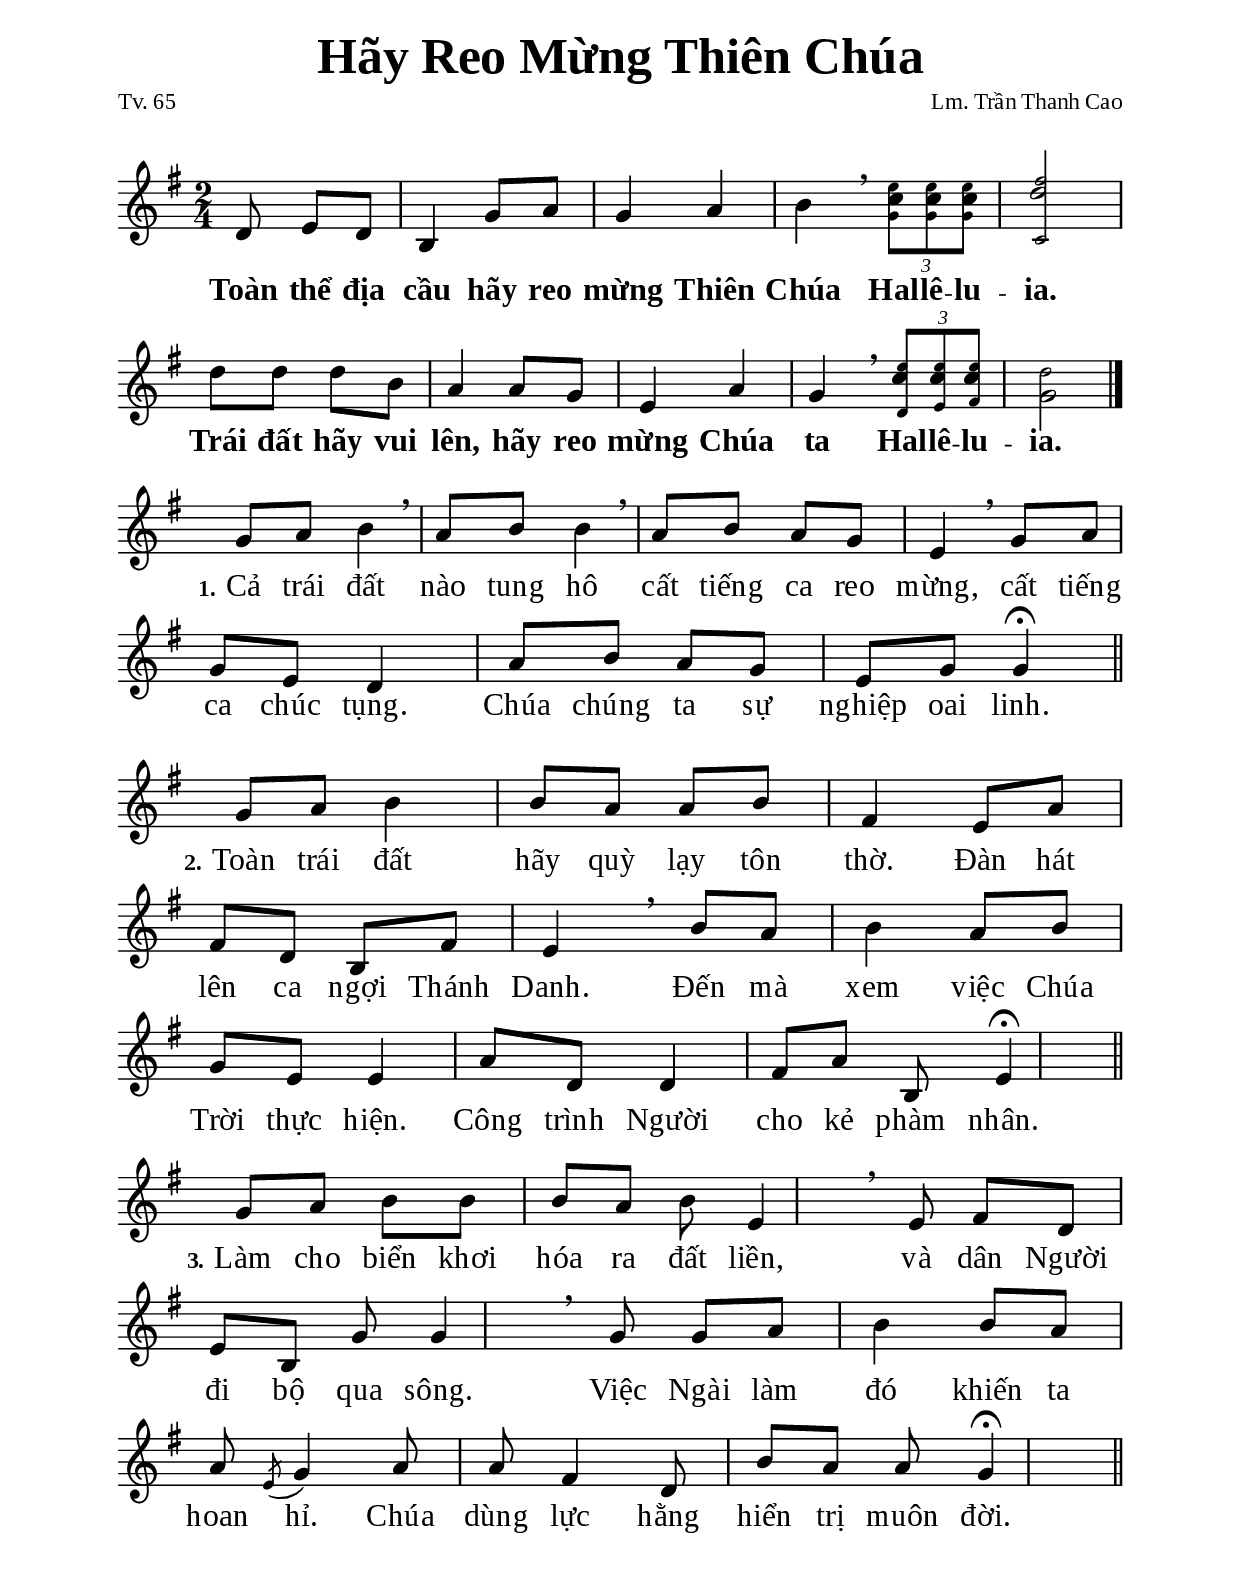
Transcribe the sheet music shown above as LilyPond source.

% Cài đặt chung
\version "2.20.0"
\include "english.ly"

\header {
  title = \markup { \fontsize #3 "Hãy Reo Mừng Thiên Chúa" }
  poet = "Tv. 65"
  composer = "Lm. Trần Thanh Cao"
  arranger = " "
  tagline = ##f
}

\paper {
  #(set-paper-size "a4")
  top-margin = 10\mm
  bottom-margin = 10\mm
  left-margin = 20\mm
  right-margin = 20\mm
  indent = #0
  #(define fonts
    (make-pango-font-tree
      "Liberation Serif"
      "Liberation Serif"
      "Liberation Serif"
      (/ 20 20)))
  page-count = #1
}

% Nhạc điệp khúc
nhacDiepKhuc= \relative c' {
  \partial 4. d8 e d |
  b4 g'8 a |
  g4 a |
  b \breathe \tuplet 3/2 { 
    <\tweak font-size -2 e c \tweak font-size -2 g>8
    <\tweak font-size -2 e c \tweak font-size -2 g>8
    <\tweak font-size -2 e c \tweak font-size -2 g>8
  } |
  <\tweak font-size -2 fs d \tweak font-size -2 c,>2 |
  d8 d d b |
  a4 a8 g |
  e4 a |
  g4 \breathe \tuplet 3/2 {
    <\tweak font-size -2 e' c \tweak font-size -2 d,>8
    <\tweak font-size -2 e c \tweak font-size -2 e,>8
    <\tweak font-size -2 e c \tweak font-size -2 fs,>8
  } |
  <\tweak font-size -2 d g,>2 \bar "|."
}

% Nhạc phiên khúc
nhacPhienKhucMot = \relative c'' {
  g8 a b4 \breathe
  a8 b b4 \breathe
  a8 b a g e4 \breathe
  g8 a g e d4 a'8 b a g e g g4 \fermata \bar "||"
}

nhacPhienKhucHai = \relative c'' {
  g8 a b4 b8 a a b fs4
  e8 a fs d b fs' e4 \breathe
  b'8 a b4 a8 b g e e4
  a8 d, d4 fs8 a b, e4 \fermata \bar "||"
}

nhacPhienKhucBa = \relative c'' {
  g8 a b b b a b e,4 \breathe
  e8 fs d e b g' g4 \breathe
  g8 g a b4 b8 a a \acciaccatura e8 g4
  a8 a fs4 d8 b' a a g4 \fermata \bar "||"
}

% Lời điệp khúc
loiDiepKhuc = \lyricmode {
  Toàn thể địa cầu hãy reo mừng Thiên Chúa
  Hal -- lê -- lu -- ia.
  Trái đất hãy vui lên, hãy reo mừng Chúa ta
  Hal -- lê -- lu -- ia.
}

% Lời phiên khúc
loiPhienKhucMot = \lyricmode {
  \set stanza = #"1."
  Cả trái đất nào tung hô cất tiếng ca reo mừng,
  cất tiếng ca chúc tụng.
  Chúa chúng ta sự nghiệp oai linh.
}

loiPhienKhucHai = \lyricmode {
  \set stanza = #"2."
  Toàn trái đất hãy quỳ lạy tôn thờ.
  Đàn hát lên ca ngợi Thánh Danh.
  Đến mà xem việc Chúa Trời thực hiện.
  Công trình Người cho kẻ phàm nhân.
}

loiPhienKhucBa = \lyricmode {
  \set stanza = #"3."
  Làm cho biển khơi hóa ra đất liền,
  và dân Người đi bộ qua sông.
  Việc Ngài làm đó khiến ta hoan hỉ.
  Chúa dùng lực hằng hiển trị muôn đời.
}


% Dàn trang
\score {
  \new ChoirStaff <<
    \new Staff = diepKhuc \with {
        \consists "Merge_rests_engraver"
        \magnifyStaff #(magstep +1)
      }
      <<
      \new Voice = beSop {
        \key g \major \time 2/4 \stemNeutral \nhacDiepKhuc
      }
    >>
    \new Lyrics \lyricsto beSop \loiDiepKhuc
  >>
  \layout {
    \override Lyrics.LyricText.font-series = #'bold
    \override Lyrics.LyricText.font-size = #+3
    \override Lyrics.LyricSpace.minimum-distance = #1.0
    \override Score.BarNumber.break-visibility = ##(#f #f #f)
    \override Score.SpacingSpanner.uniform-stretching = ##t
  }
}

\score {
  \new ChoirStaff <<
    \new Staff = phienKhuc \with {
        \magnifyStaff #(magstep +1)
      }
      <<
      \new Voice = beSop {
        \key g \major \time 2/4 \nhacPhienKhucMot
      }
    >>
    \new Lyrics \lyricsto beSop \loiPhienKhucMot
  >>
  \layout {
    \override Staff.TimeSignature.transparent = ##t
    \override Lyrics.LyricText.font-size = #+3
    \override Lyrics.LyricSpace.minimum-distance = #2.0
    \override Score.BarNumber.break-visibility = ##(#f #f #f)
    \override Score.SpacingSpanner.uniform-stretching = ##t
    \set Score.barAlways = ##t
    \set Score.defaultBarType = ""
  } 
}

\score {
  \new ChoirStaff <<
    \new Staff = phienKhuc \with {
        \magnifyStaff #(magstep +1)
      }
      <<
      \new Voice = beSop {
        \key g \major \time 2/4 \nhacPhienKhucHai
      }
    >>
    \new Lyrics \lyricsto beSop \loiPhienKhucHai
  >>
  \layout {
    \override Staff.TimeSignature.transparent = ##t
    \override Lyrics.LyricText.font-size = #+3
    \override Lyrics.LyricSpace.minimum-distance = #2.0
    \override Score.BarNumber.break-visibility = ##(#f #f #f)
    \override Score.SpacingSpanner.uniform-stretching = ##t
    \set Score.barAlways = ##t
    \set Score.defaultBarType = ""
  } 
}

\score {
  \new ChoirStaff <<
    \new Staff = phienKhuc \with {
        \magnifyStaff #(magstep +1)
      }
      <<
      \new Voice = beSop {
        \key g \major \time 2/4 \nhacPhienKhucBa
      }
    >>
    \new Lyrics \lyricsto beSop \loiPhienKhucBa
  >>
  \layout {
    \override Staff.TimeSignature.transparent = ##t
    \override Lyrics.LyricText.font-size = #+3
    \override Lyrics.LyricSpace.minimum-distance = #2.0
    \override Score.BarNumber.break-visibility = ##(#f #f #f)
    \override Score.SpacingSpanner.uniform-stretching = ##t
    \set Score.barAlways = ##t
    \set Score.defaultBarType = ""
  } 
}
